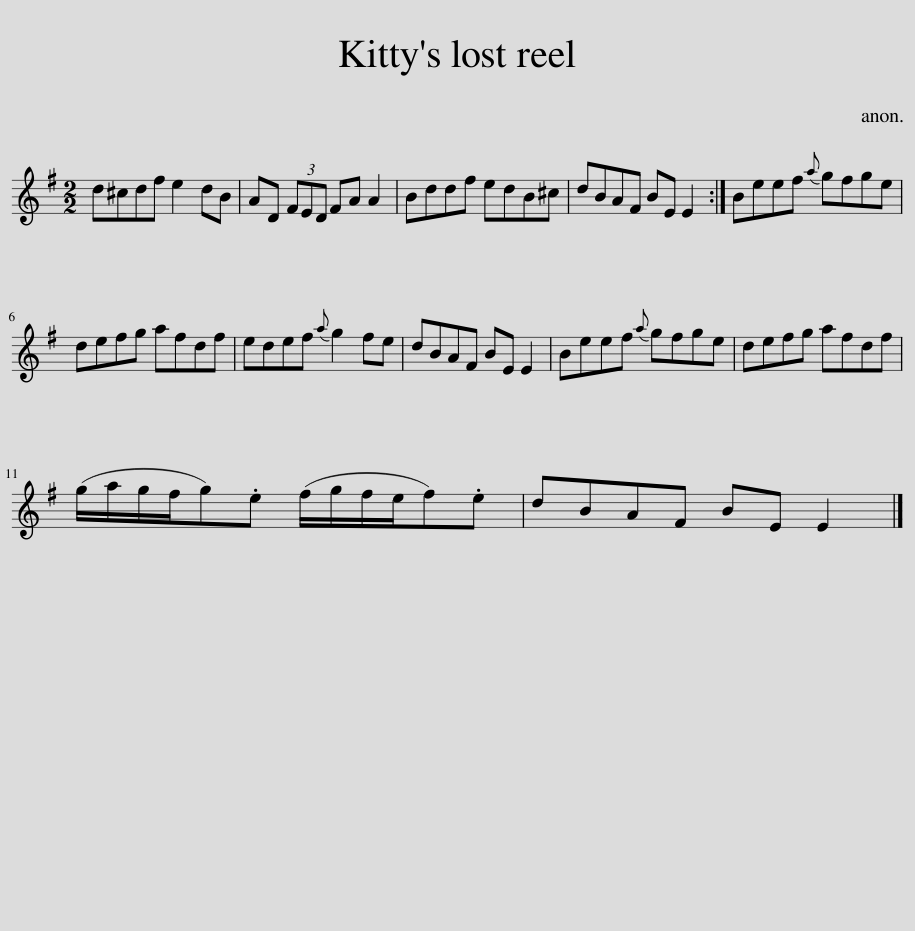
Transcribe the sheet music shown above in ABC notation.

X:1
L:1/8
M:2/2
I:linebreak $
K:Emin
V:1 treble
V:1
 d^cdf e2 dB | AD (3FED FA A2 | Bddf edB^c | dBAF BE E2 :| Beef{a} gfge |$ %5
 defg afdf | edef{a} g2 fe | dBAF BE E2 | Beef{a} gfge | defg afdf |$ %10
 (g/a/g/f/g).e (f/g/f/e/f).e | dBAF BE E2 |] %12
